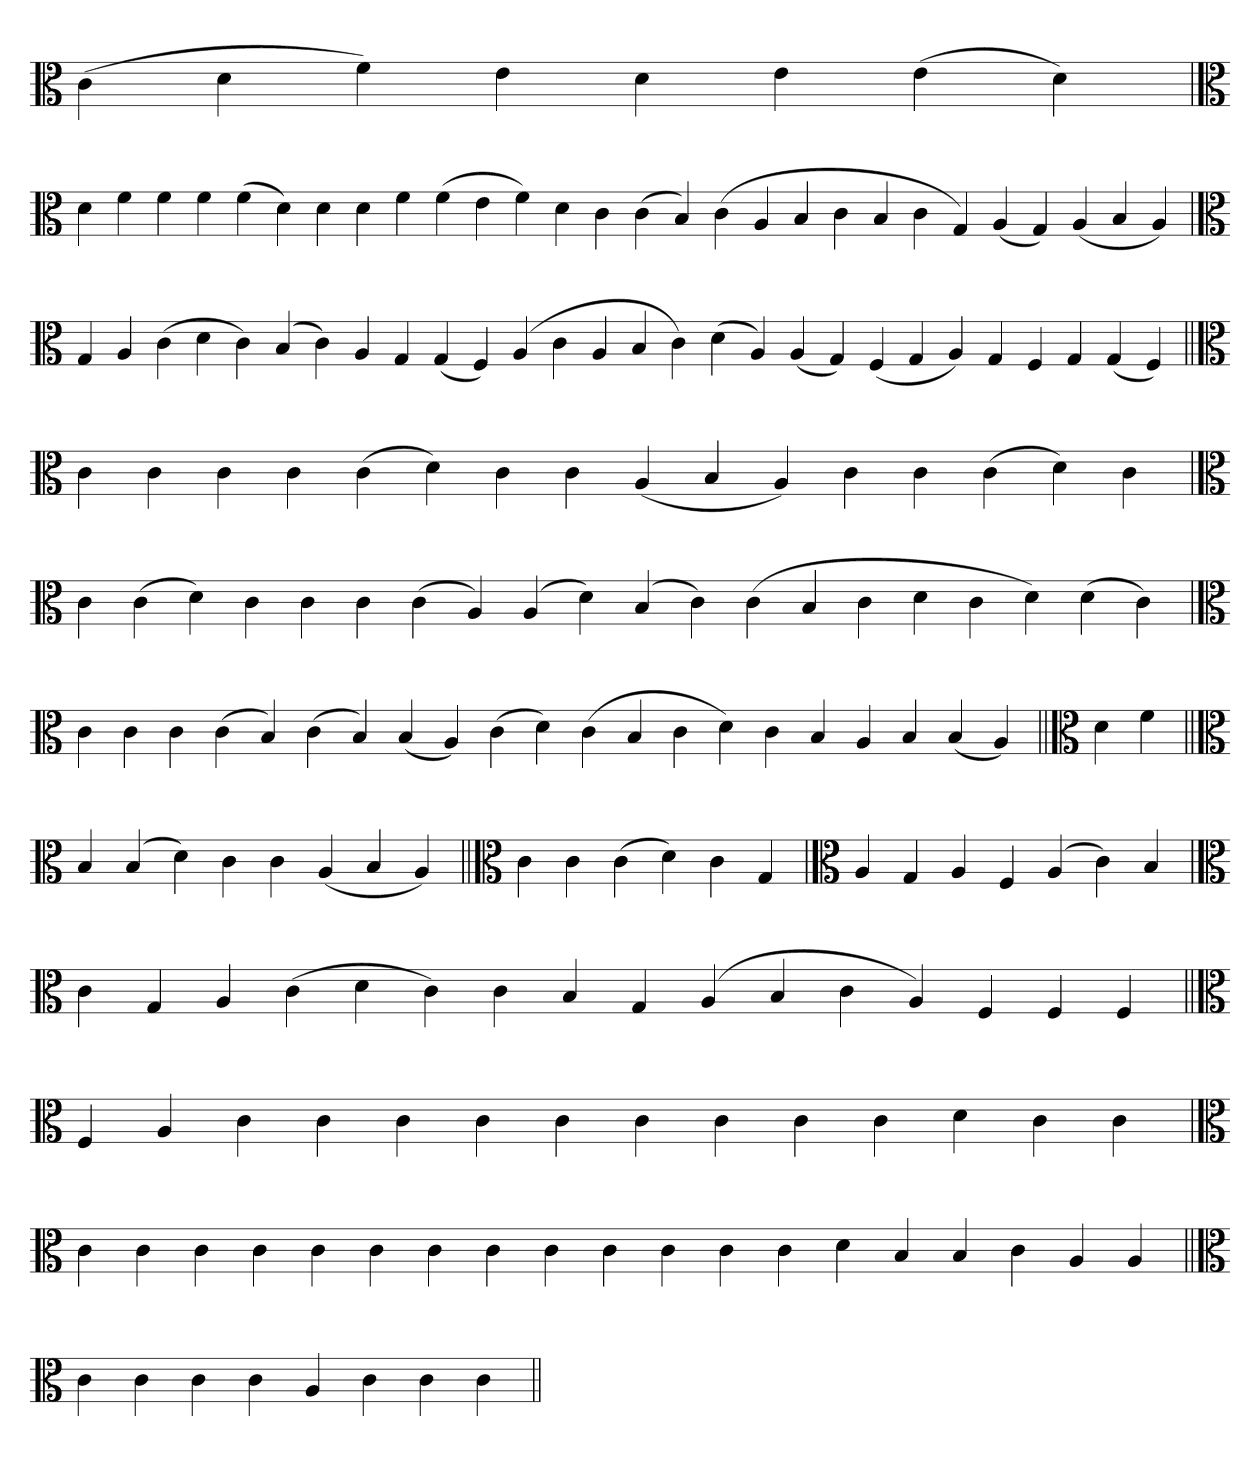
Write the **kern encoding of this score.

**kern
*part1
*staff1
*clefC3
=
(4c
4d
4f)
4e
4d
4e
(4e
4d)
=
*clefC3
4d
4f
4f
4f
(4f
4d)
4d
4d
4f
(4f
4e
4f)
4d
4c
(4c
4B)
(4c
4A
4B
4c
4B
4c
4G)
(4A
4G)
(4A
4B
4A)
='
*clefC3
4G
4A
(4c
4d
4c)
(4B
4c)
4A
4G
(4G
4F)
(4A
4c
4A
4B
4c)
(4d
4A)
(4A
4G)
(4F
4G
4A)
4G
4F
4G
(4G
4F)
=||
*clefC3
4c
4c
4c
4c
(4c
4d)
4c
4c
(4A
4B
4A)
4c
4c
(4c
4d)
4c
=`
*clefC3
4c
(4c
4d)
4c
4c
4c
(4c
4A)
(4A
4d)
(4B
4c)
(4c
4B
4c
4d
4c
4d)
(4d
4c)
='
*clefC3
4c
4c
4c
(4c
4B)
(4c
4B)
(4B
4A)
(4c
4d)
(4c
4B
4c
4d)
4c
4B
4A
4B
(4B
4A)
=||
*clefC3
4d
4f
=||
*clefC3
4B
(4B
4d)
4c
4c
(4A
4B
4A)
=||
*clefC3
4c
4c
(4c
4d)
4c
4G
=`
*clefC3
4A
4G
4A
4F
(4A
4c)
4B
='
*clefC3
4c
4G
4A
(4c
4d
4c)
4c
4B
4G
(4A
4B
4c
4A)
4F
4F
4F
=||
*clefC3
4F
4A
4c
4c
4c
4c
4c
4c
4c
4c
4c
4d
4c
4c
=
*clefC3
4c
4c
4c
4c
4c
4c
4c
4c
4c
4c
4c
4c
4c
4d
4B
4B
4c
4A
4A
=||
*clefC3
4c
4c
4c
4c
4A
4c
4c
4c
=||
*-
